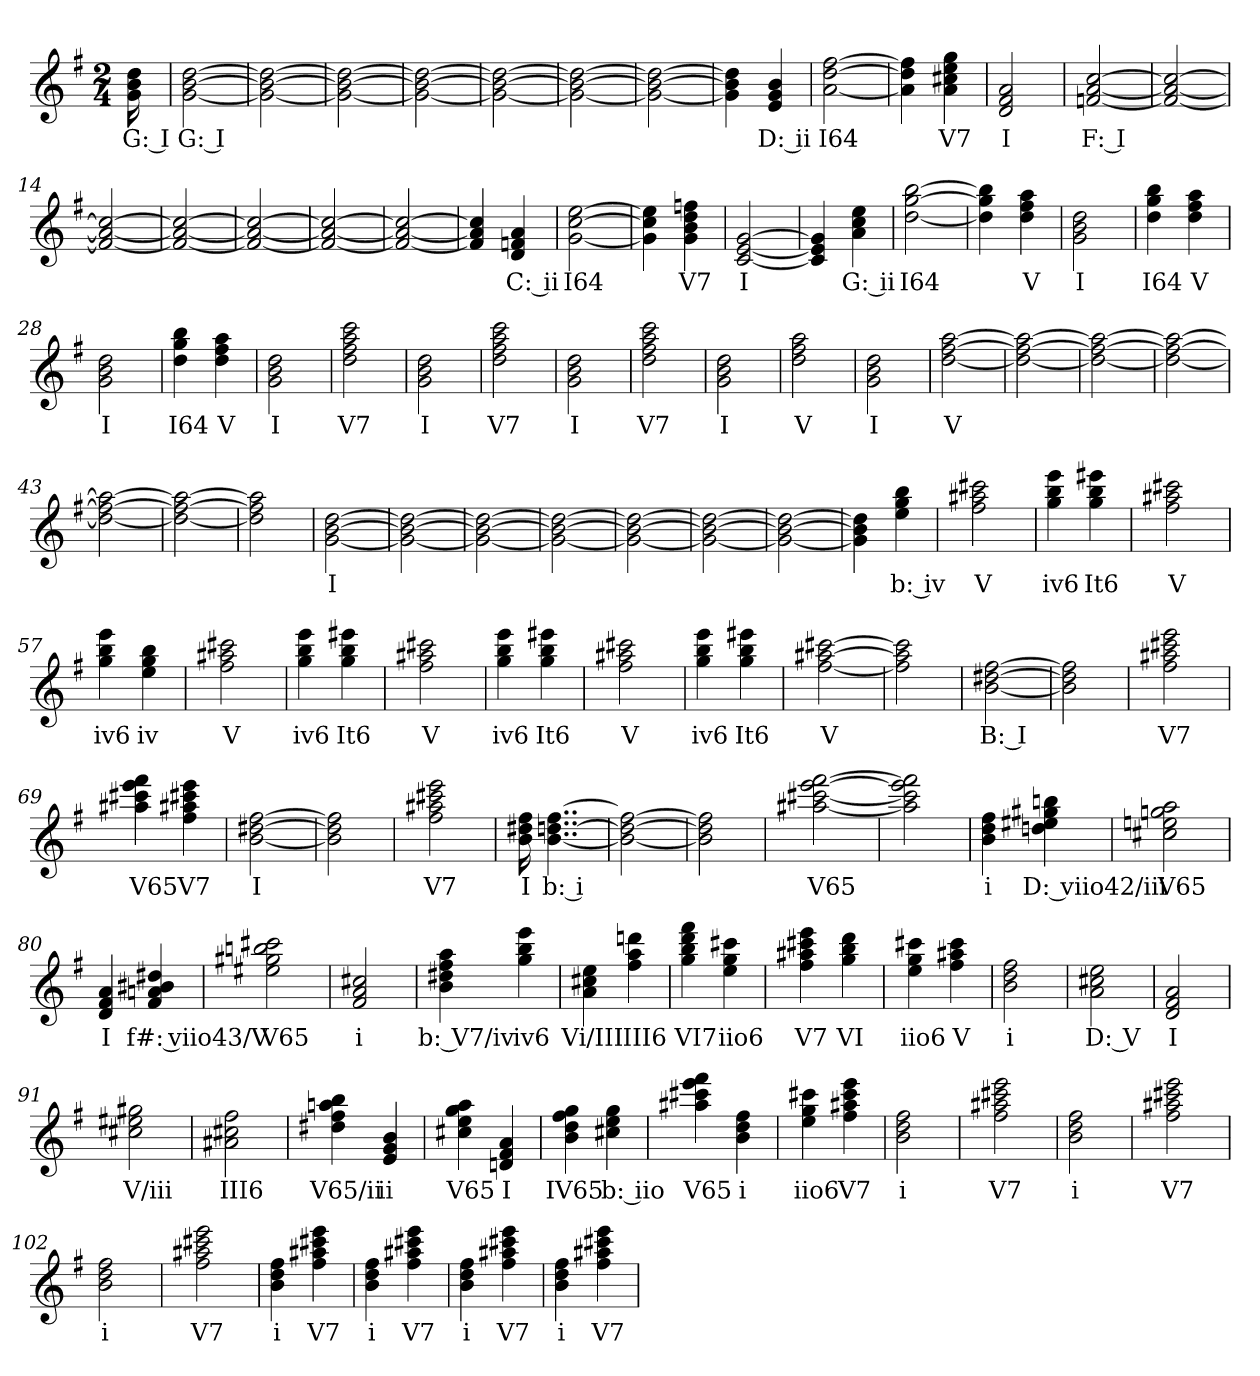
**kern	**text
*part1	*part1
*staff1	*staff1
*k[f#]	*
*G:	*
*M2/4	*
=	=
16g 16b 16dd	G: I
=1	=1
[2g [2b [2dd	G: I
=2	=2
2g_ 2b_ 2dd_	.
=3	=3
2g_ 2b_ 2dd_	.
=4	=4
2g_ 2b_ 2dd_	.
=5	=5
2g_ 2b_ 2dd_	.
=6	=6
2g_ 2b_ 2dd_	.
=7	=7
2g_ 2b_ 2dd_	.
=8	=8
4g] 4b] 4dd]	.
4e 4g 4b	D: ii
=9	=9
[2a [2dd [2ff#	I64
=10	=10
4a] 4dd] 4ff#]	.
4a 4cc#X 4ee 4gg	V7
=11	=11
2d 2f# 2a	I
=12	=12
[2fn [2a [2cc	F: I
=13	=13
2f_ 2a_ 2cc_	.
=14	=14
2f_ 2a_ 2cc_	.
=15	=15
2f_ 2a_ 2cc_	.
=16	=16
2f_ 2a_ 2cc_	.
=17	=17
2f_ 2a_ 2cc_	.
=18	=18
2f_ 2a_ 2cc_	.
=19	=19
4f] 4a] 4cc]	.
4d 4fn 4a	C: ii
=20	=20
[2g [2cc [2ee	I64
=21	=21
4g] 4cc] 4ee]	.
4g 4b 4dd 4ffn	V7
=22	=22
[2c [2e [2g	I
=23	=23
4c] 4e] 4g]	.
4a 4cc 4ee	G: ii
=24	=24
[2dd [2gg [2bb	I64
=25	=25
4dd] 4gg] 4bb]	.
4dd 4ff# 4aa	V
=26	=26
2g 2b 2dd	I
=27	=27
4dd 4gg 4bb	I64
4dd 4ff# 4aa	V
=28	=28
2g 2b 2dd	I
=29	=29
4dd 4gg 4bb	I64
4dd 4ff# 4aa	V
=30	=30
2g 2b 2dd	I
=31	=31
2dd 2ff# 2aa 2ccc	V7
=32	=32
2g 2b 2dd	I
=33	=33
2dd 2ff# 2aa 2ccc	V7
=34	=34
2g 2b 2dd	I
=35	=35
2dd 2ff# 2aa 2ccc	V7
=36	=36
2g 2b 2dd	I
=37	=37
2dd 2ff# 2aa	V
=38	=38
2g 2b 2dd	I
=39	=39
[2dd [2ff# [2aa	V
=40	=40
2dd_ 2ff#_ 2aa_	.
=41	=41
2dd_ 2ff#_ 2aa_	.
=42	=42
2dd_ 2ff#_ 2aa_	.
=43	=43
2dd_ 2ff#_ 2aa_	.
=44	=44
2dd_ 2ff#_ 2aa_	.
=45	=45
2dd] 2ff#] 2aa]	.
=46	=46
[2g [2b [2dd	I
=47	=47
2g_ 2b_ 2dd_	.
=48	=48
2g_ 2b_ 2dd_	.
=49	=49
2g_ 2b_ 2dd_	.
=50	=50
2g_ 2b_ 2dd_	.
=51	=51
2g_ 2b_ 2dd_	.
=52	=52
2g_ 2b_ 2dd_	.
=53	=53
4g] 4b] 4dd]	.
4ee 4gg 4bb	b: iv
=54	=54
2ff# 2aa#X 2ccc#X	V
=55	=55
4gg 4bb 4eee	iv6
4gg 4bb 4eee#X	It6
=56	=56
2ff# 2aa#X 2ccc#X	V
=57	=57
4gg 4bb 4eee	iv6
4ee 4gg 4bb	iv
=58	=58
2ff# 2aa#X 2ccc#X	V
=59	=59
4gg 4bb 4eee	iv6
4gg 4bb 4eee#X	It6
=60	=60
2ff# 2aa#X 2ccc#X	V
=61	=61
4gg 4bb 4eee	iv6
4gg 4bb 4eee#X	It6
=62	=62
2ff# 2aa#X 2ccc#X	V
=63	=63
4gg 4bb 4eee	iv6
4gg 4bb 4eee#X	It6
=64	=64
[2ff# [2aa#X [2ccc#X	V
=65	=65
2ff#] 2aa#] 2ccc#]	.
=66	=66
[2b [2dd#X [2ff#	B: I
=67	=67
2b] 2dd#] 2ff#]	.
=68	=68
2ff# 2aa#X 2ccc#X 2eee	V7
=69	=69
4aa#X 4ccc#X 4eee 4fff#	V65
4ff# 4aa#X 4ccc#X 4eee	V7
=70	=70
[2b [2dd#X [2ff#	I
=71	=71
2b] 2dd#] 2ff#]	.
=72	=72
2ff# 2aa#X 2ccc#X 2eee	V7
=73	=73
16b 16dd#X 16ff#	I
[4..b [4..ddn [4..ff#	b: i
=74	=74
2b_ 2dd_ 2ff#_	.
=75	=75
2b] 2dd] 2ff#]	.
=76	=76
[2aa#X [2ccc#X [2eee [2fff#	V65
=77	=77
2aa#] 2ccc#] 2eee] 2fff#]	.
=78	=78
4b 4dd 4ff#	i
4ddn 4ee#X 4gg#X 4bbn	D: viio42/iii
=79	=79
2cc#X 2een 2ggn 2aa	V65
=80	=80
4d 4f# 4a	I
4f# 4an 4b#X 4dd#X	f#: viio43/V
=81	=81
2ee#X 2gg#X 2bbn 2ccc#X	V65
=82	=82
2f# 2a 2cc#X	i
=83	=83
4b 4dd#X 4ff# 4aa	b: V7/iv
4gg 4bb 4eee	iv6
=84	=84
4a 4cc#X 4ee	Vi/III
4ff# 4aa 4dddn	III6
=85	=85
4gg 4bb 4ddd 4fff#	VI7
4ee 4gg 4ccc#X	iio6
=86	=86
4ff# 4aa#X 4ccc#X 4eee	V7
4gg 4bb 4ddd	VI
=87	=87
4ee 4gg 4ccc#X	iio6
4ff# 4aa#X 4ccc#	V
=88	=88
2b 2dd 2ff#	i
=89	=89
2a 2cc#X 2ee	D: V
=90	=90
2d 2f# 2a	I
=91	=91
2cc#X 2ee#X 2gg#X	V/iii
=92	=92
2a#X 2cc#X 2ff#	III6
=93	=93
4dd#X 4ff# 4aan 4bb	V65/ii
4e 4g 4b	ii
=94	=94
4cc#X 4ee 4gg 4aa	V65
4dn 4f# 4a	I
=95	=95
4b 4dd 4ff# 4gg	IV65
4cc#X 4ee 4gg	b: iio
=96	=96
4aa#X 4ccc#X 4eee 4fff#	V65
4b 4dd 4ff#	i
=97	=97
4ee 4gg 4ccc#X	iio6
4ff# 4aa#X 4ccc# 4eee	V7
=98	=98
2b 2dd 2ff#	i
=99	=99
2ff# 2aa#X 2ccc#X 2eee	V7
=100	=100
2b 2dd 2ff#	i
=101	=101
2ff# 2aa#X 2ccc#X 2eee	V7
=102	=102
2b 2dd 2ff#	i
=103	=103
2ff# 2aa#X 2ccc#X 2eee	V7
=104	=104
4b 4dd 4ff#	i
4ff# 4aa#X 4ccc#X 4eee	V7
=105	=105
4b 4dd 4ff#	i
4ff# 4aa#X 4ccc#X 4eee	V7
=106	=106
4b 4dd 4ff#	i
4ff# 4aa#X 4ccc#X 4eee	V7
=107	=107
4b 4dd 4ff#	i
4ff# 4aa#X 4ccc#X 4eee	V7
=	=
*-	*-
